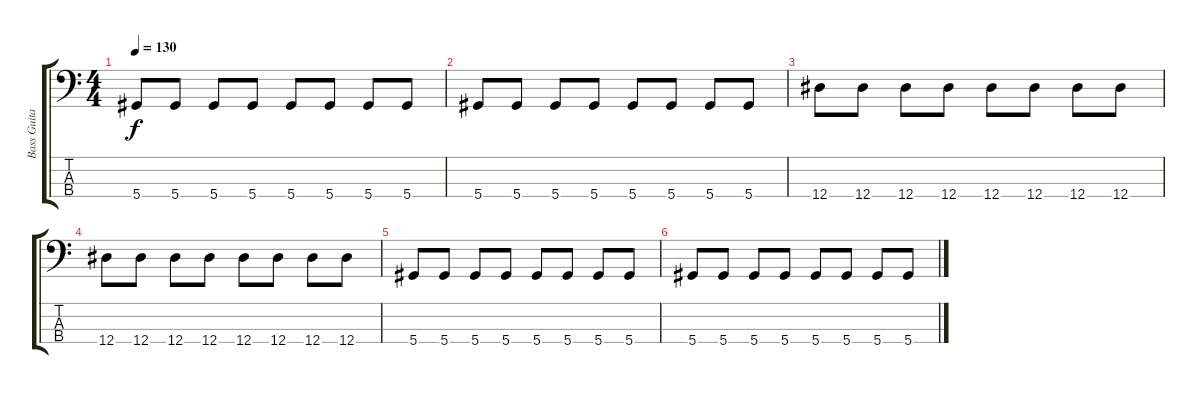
\track ("Bass Guitar" "Bass Guita") {instrument electricbasspick}
\staff {score tabs}
\tuning (Gb2 Db2 Ab1 Eb1) {hide}
\ts (4 4)
\tempo 130
\clef f4
\ks c
5.4.8{dy f} 5.4.8 5.4.8 5.4.8 5.4.8 5.4.8 5.4.8 5.4.8 |
5.4.8 5.4.8 5.4.8 5.4.8 5.4.8 5.4.8 5.4.8 5.4.8 |
12.4.8 12.4.8 12.4.8 12.4.8 12.4.8 12.4.8 12.4.8 12.4.8 |
12.4.8 12.4.8 12.4.8 12.4.8 12.4.8 12.4.8 12.4.8 12.4.8 |
5.4.8 5.4.8 5.4.8 5.4.8 5.4.8 5.4.8 5.4.8 5.4.8 |
5.4.8 5.4.8 5.4.8 5.4.8 5.4.8 5.4.8 5.4.8 5.4.8
